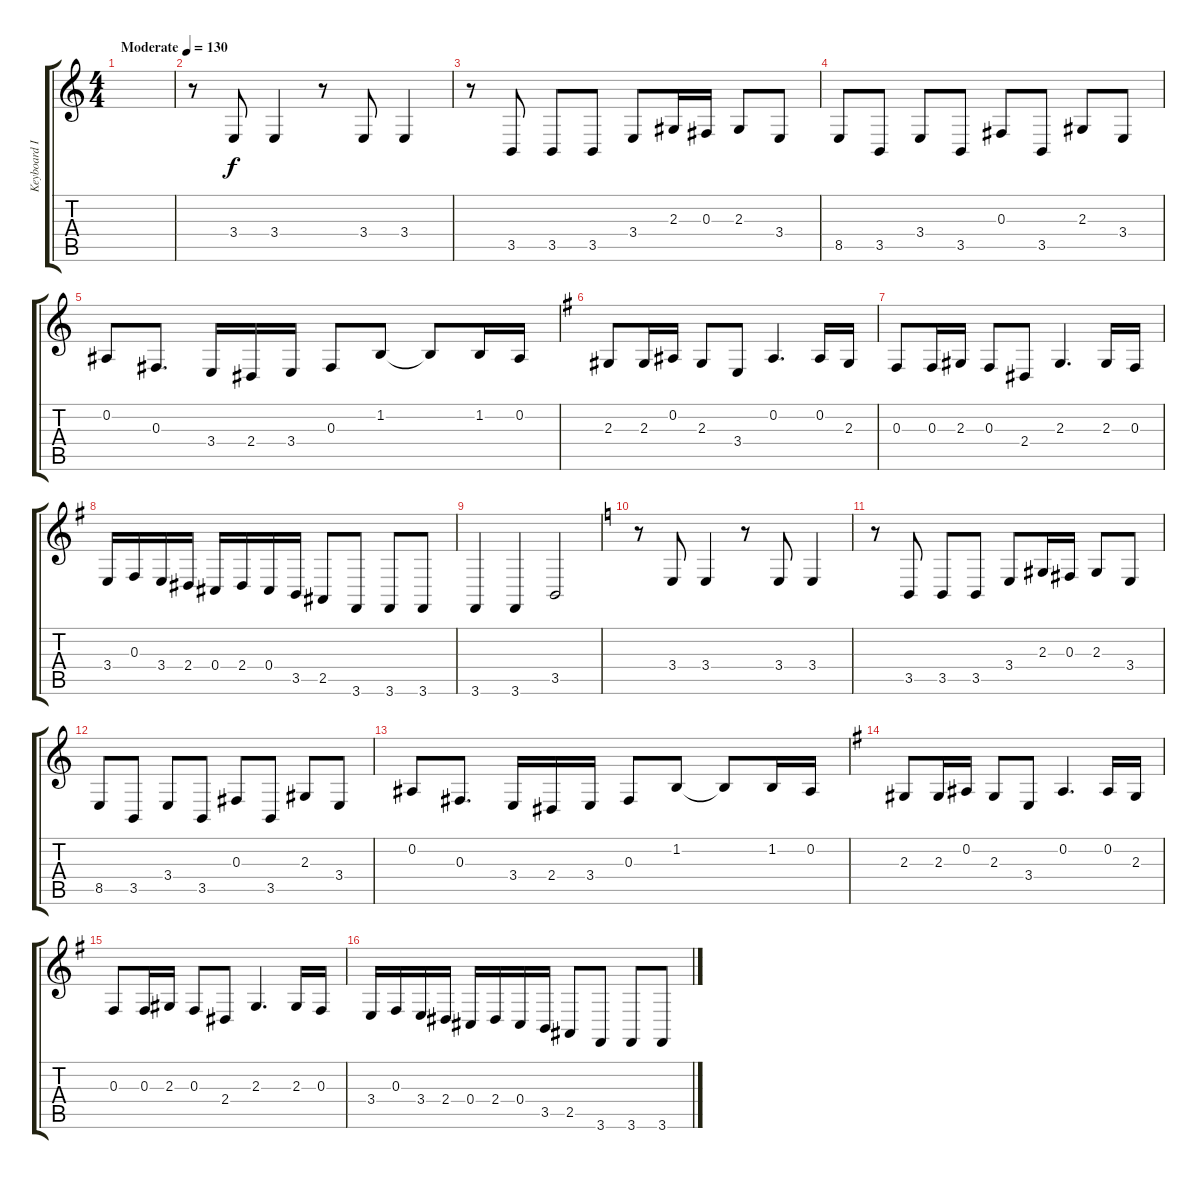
\track ("Keyboard II" "Keyboard I") {instrument harpsichord}
\staff {score tabs}
\tuning (Eb4 Bb3 Gb3 Db3 Ab2 Eb2) {hide}
\ts (4 4)
\tempo (130 "Moderate")
\clef g2
\ks c
|
r.8 3.4.8 3.4.4 r.8 3.4.8 3.4.4 |
r.8 3.5.8 3.5.8 3.5.8 3.4.8 2.3.16 0.3.16 2.3.8 3.4.8 |
8.5.8 3.5.8 3.4.8 3.5.8 0.3.8 3.5.8 2.3.8 3.4.8 |
0.2.8 0.3.8{d} 3.4.16 2.4.16 3.4.16 0.3.8 1.2.8 1.2{t}.8 1.2.16 0.2.16 |
\ks g
2.3.8 2.3.16 0.2.16 2.3.8 3.4.8 0.2.4{d} 0.2.16 2.3.16 |
0.3.8 0.3.16 2.3.16 0.3.8 2.4.8 2.3.4{d} 2.3.16 0.3.16 |
3.4.16 0.3.16 3.4.16 2.4.16 0.4.16 2.4.16 0.4.16 3.5.16 2.5.8 3.6.8 3.6.8 3.6.8 |
3.6.4 3.6.4 3.5.2 |
\ks c
r.8 3.4.8 3.4.4 r.8 3.4.8 3.4.4 |
r.8 3.5.8 3.5.8 3.5.8 3.4.8 2.3.16 0.3.16 2.3.8 3.4.8 |
8.5.8 3.5.8 3.4.8 3.5.8 0.3.8 3.5.8 2.3.8 3.4.8 |
0.2.8 0.3.8{d} 3.4.16 2.4.16 3.4.16 0.3.8 1.2.8 1.2{t}.8 1.2.16 0.2.16 |
\ks g
2.3.8 2.3.16 0.2.16 2.3.8 3.4.8 0.2.4{d} 0.2.16 2.3.16 |
0.3.8 0.3.16 2.3.16 0.3.8 2.4.8 2.3.4{d} 2.3.16 0.3.16 |
3.4.16 0.3.16 3.4.16 2.4.16 0.4.16 2.4.16 0.4.16 3.5.16 2.5.8 3.6.8 3.6.8 3.6.8
